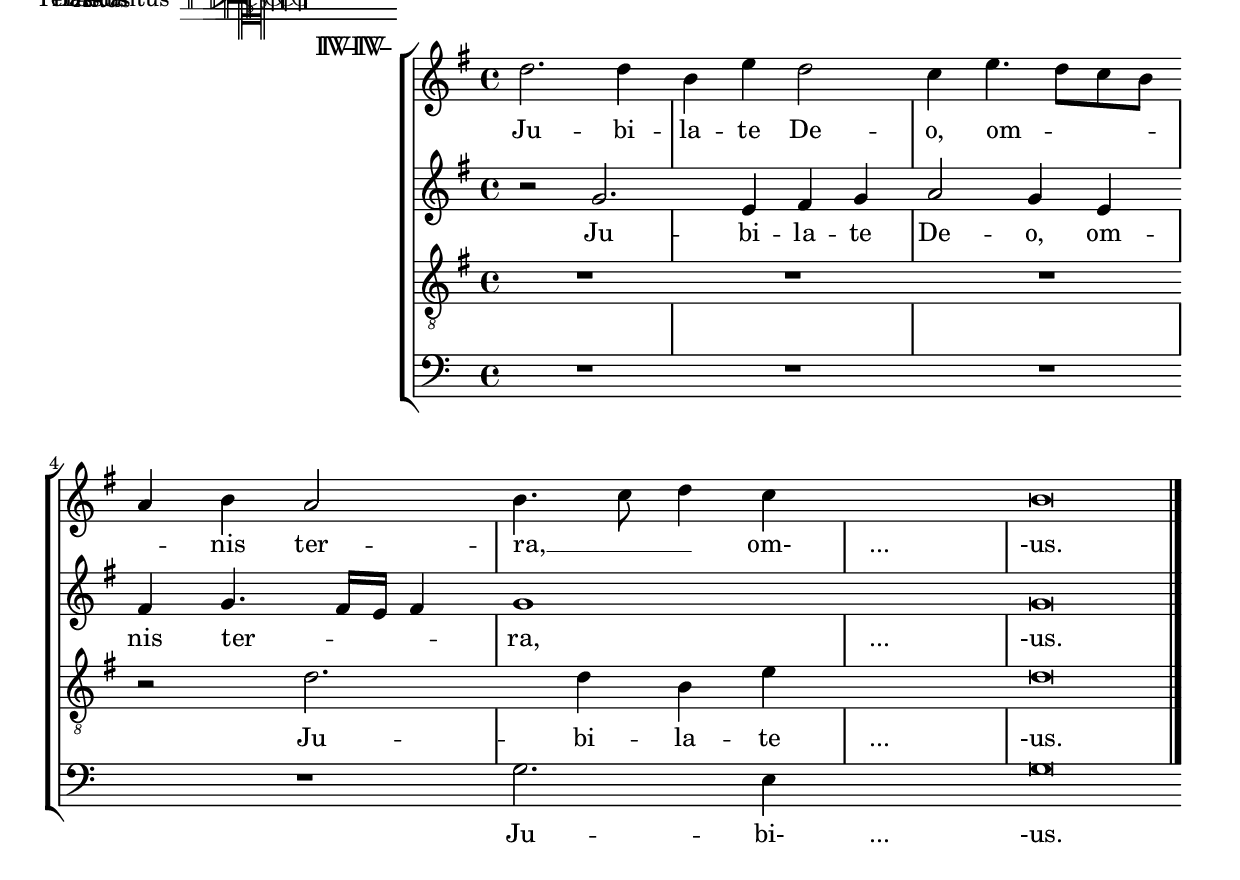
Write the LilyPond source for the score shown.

\version "2.11.39"
\header {
  lsrtags = "staff-notation,ancient-notation"
  texidoc = "Incipits can be added using the instrument name grob, but
keeping separate the instrument name definition and the incipit definition."
  doctitle = "Incipit"
}

incipit =
#(define-music-function (parser location incipit-music) (ly:music?)
  #{
    \once \override Staff.InstrumentName #'self-alignment-X = #RIGHT
    \once \override Staff.InstrumentName #'self-alignment-Y = #UP
    \once \override Staff.InstrumentName #'Y-offset = #4
    \once \override Staff.InstrumentName #'padding = #0.3
    \once \override Staff.InstrumentName #'stencil = 
    #(lambda (grob)
       (let* ((instrument-name (ly:grob-property grob 'long-text))
              (layout (ly:output-def-clone (ly:grob-layout grob)))
              (music (make-music 'SequentialMusic
                      'elements (list (make-music 'ContextSpeccedMusic
                                        'context-type 'MensuralStaff
                                        'element (make-music 'PropertySet
                                                   'symbol 'instrumentName
                                                   'value instrument-name))
                                      $incipit-music)))
              (score (ly:make-score music))
              (mm (ly:output-def-lookup layout 'mm))
              (indent (ly:output-def-lookup layout 'indent))
              (width (ly:output-def-lookup layout 'incipit-width))
              (incipit-width (if (number? width)
                                 (* width mm)
                                 (* indent 0.5))))
         (ly:output-def-set-variable! layout 'indent (- indent incipit-width))
         (ly:output-def-set-variable! layout 'line-width indent)
         (ly:output-def-set-variable! layout 'ragged-right #f)
         (ly:output-def-set-variable! layout 'ragged-last #f)
         (ly:output-def-set-variable! layout 'system-count 1)
         (ly:score-add-output-def! score layout)
         (set! (ly:grob-property grob 'long-text)
               (markup #:score score))
         (ly:system-start-text::print grob)))
  #})

%%%%%%%%%%%%%%%%%%%%%%%%%

global = {
  \set Score.skipBars = ##t
  \key g \major
  \time 4/4
  
  %make the staff lines invisible on staves
  \override Staff.BarLine #'transparent = ##t
  % the actual music
  \skip 1*8

  % let finis bar go through all staves
  \override Staff.BarLine #'transparent = ##f

  % finis bar
  \bar "|."
}

discantusIncipit = <<
  \new MensuralVoice = discantusIncipit <<
    \repeat unfold 9 { s1 \noBreak }
    {
      \clef "neomensural-c1"
      \key f \major
      \time 2/2
      c''1.
    }
  >>
  \new Lyrics \lyricsto discantusIncipit { IV- }
>>

discantusNotes = {
  \transpose c' c'' {
    \clef "treble"
    d'2. d'4 |
    b e' d'2 |
    c'4 e'4.( d'8 c' b |
    a4) b a2 |
    b4.( c'8 d'4) c'4 |
    \once \override NoteHead #'transparent = ##t
    c'1 |
    b\breve |
  }
}

discantusLyrics = \lyricmode {
  Ju -- bi -- |
  la -- te De -- |
  o, om --
  nis ter -- |
  ra, __ om- |
  "..." |
  -us. |
}

altusIncipit = <<
  \new MensuralVoice = altusIncipit <<
    \repeat unfold 9 { s1 \noBreak }
    {
      \clef "neomensural-c3"
      \key f \major
      \time 2/2
      r1 f'1.
    }
  >>
  \new Lyrics \lyricsto altusIncipit { IV- }
>>

altusNotes = {
  \transpose c' c'' {
    \clef "treble"
    % two measures
    r2 g2. e4 fis g |
    a2 g4 e |
    fis g4.( fis16 e fis4) |
    g1 |
    \once \override NoteHead #'transparent = ##t
    g1 |
    g\breve |
  }
}

altusLyrics = \lyricmode {
  % two measures
  Ju -- bi -- la -- te |
  De -- o, om -- |
  nis ter -- ra, |
  "..." |
  -us. |
}

tenorIncipit = <<
  \new MensuralVoice = tenorIncipit <<
    \repeat unfold 9 { s1 \noBreak }
    {
      \clef "neomensural-c4"
      \key f \major
      \time 2/2
      r\longa
      r\breve
      r1 c'1.
    }
  >>
  \new Lyrics \lyricsto tenorIncipit { IV- }
>>

tenorNotes = {
  \transpose c' c' {
    \once \override Staff.VerticalAxisGroup #'minimum-Y-extent = #'(-6 . 3)
    \clef "treble_8"
    R1 |
    R1 |
    R1 |
    % two measures
    r2 d'2. d'4 b e' |
    \once \override NoteHead #'transparent = ##t
    e'1 |
    d'\breve |
  }
}

tenorLyrics = \lyricmode {
  % two measures
  Ju -- bi -- la -- te |
  "..." |
  -us. 
}

bassusIncipit = <<
  \new MensuralVoice = bassusIncipit <<
    \repeat unfold 9 { s1 \noBreak }
    {
      \clef "bass"
      \key f \major
      \time 2/2
      %% incipit
      r\maxima
      f1.
    }
  >>
  \new Lyrics \lyricsto bassusIncipit { IV- }
>>

bassusNotes = {
  \transpose c' c' {
    \clef "bass"
    R1 |
    R1 |
    R1 |
    R1 |
    g2. e4 |
    \once \override NoteHead #'transparent = ##t
    e1 |
    g\breve |
  }
}

bassusLyrics = \lyricmode {
  Ju -- bi- |
  "..." |
  -us.
}

\score {
  <<
    \new StaffGroup = choirStaff <<
      \new Voice = "discantusNotes" <<
        \global
        \set Staff.instrumentName = "Discantus"
        \incipit \discantusIncipit
        \discantusNotes
      >>
      \new Lyrics = "discantusLyrics" \lyricsto discantusNotes { \discantusLyrics }
      \new Voice = "altusNotes" <<
        \global
        \set Staff.instrumentName = "Altus"
        \incipit \altusIncipit
        \altusNotes
      >>
      \new Lyrics = "altusLyrics" \lyricsto altusNotes { \altusLyrics }
      \new Voice = "tenorNotes" <<
        \global
        \set Staff.instrumentName = "Tenor"
        \incipit \tenorIncipit
        \tenorNotes
      >>
      \new Lyrics = "tenorLyrics" \lyricsto tenorNotes { \tenorLyrics }
      \new Voice = "bassusNotes" <<
        \set Staff.instrumentName = "Bassus"
        \incipit \bassusIncipit
        \bassusNotes
      >>
    >>
    \new Lyrics = "bassusLyrics" \lyricsto bassusNotes { \bassusLyrics }
    %% Keep the bass lyrics outside of the staff group to avoid bar lines
    %% between the lyrics.
  >>
  \layout {
    \context {
      \Score
      %% no bar lines in staves
      \override BarLine #'transparent = ##t
    }
    %% the next three instructions keep the lyrics between the bar lines
    \context {
      \Lyrics
      \consists "Bar_engraver" 
      \override BarLine #'transparent = ##t
    } 
    \context {
      \StaffGroup
      \consists "Separating_line_group_engraver"
    }
    \context {
      \Voice
      %% no slurs
      \override Slur #'transparent = ##t
      %% Comment in the below "\remove" command to allow line
      %% breaking also at those bar lines where a note overlaps
      %% into the next measure.  The command is commented out in this
      %% short example score, but especially for large scores, you
      %% will typically yield better line breaking and thus improve
      %% overall spacing if you comment in the following command.
      %%\remove "Forbid_line_break_engraver"
    }
    indent=6\cm
    incipit-width = 4\cm
  }
}
